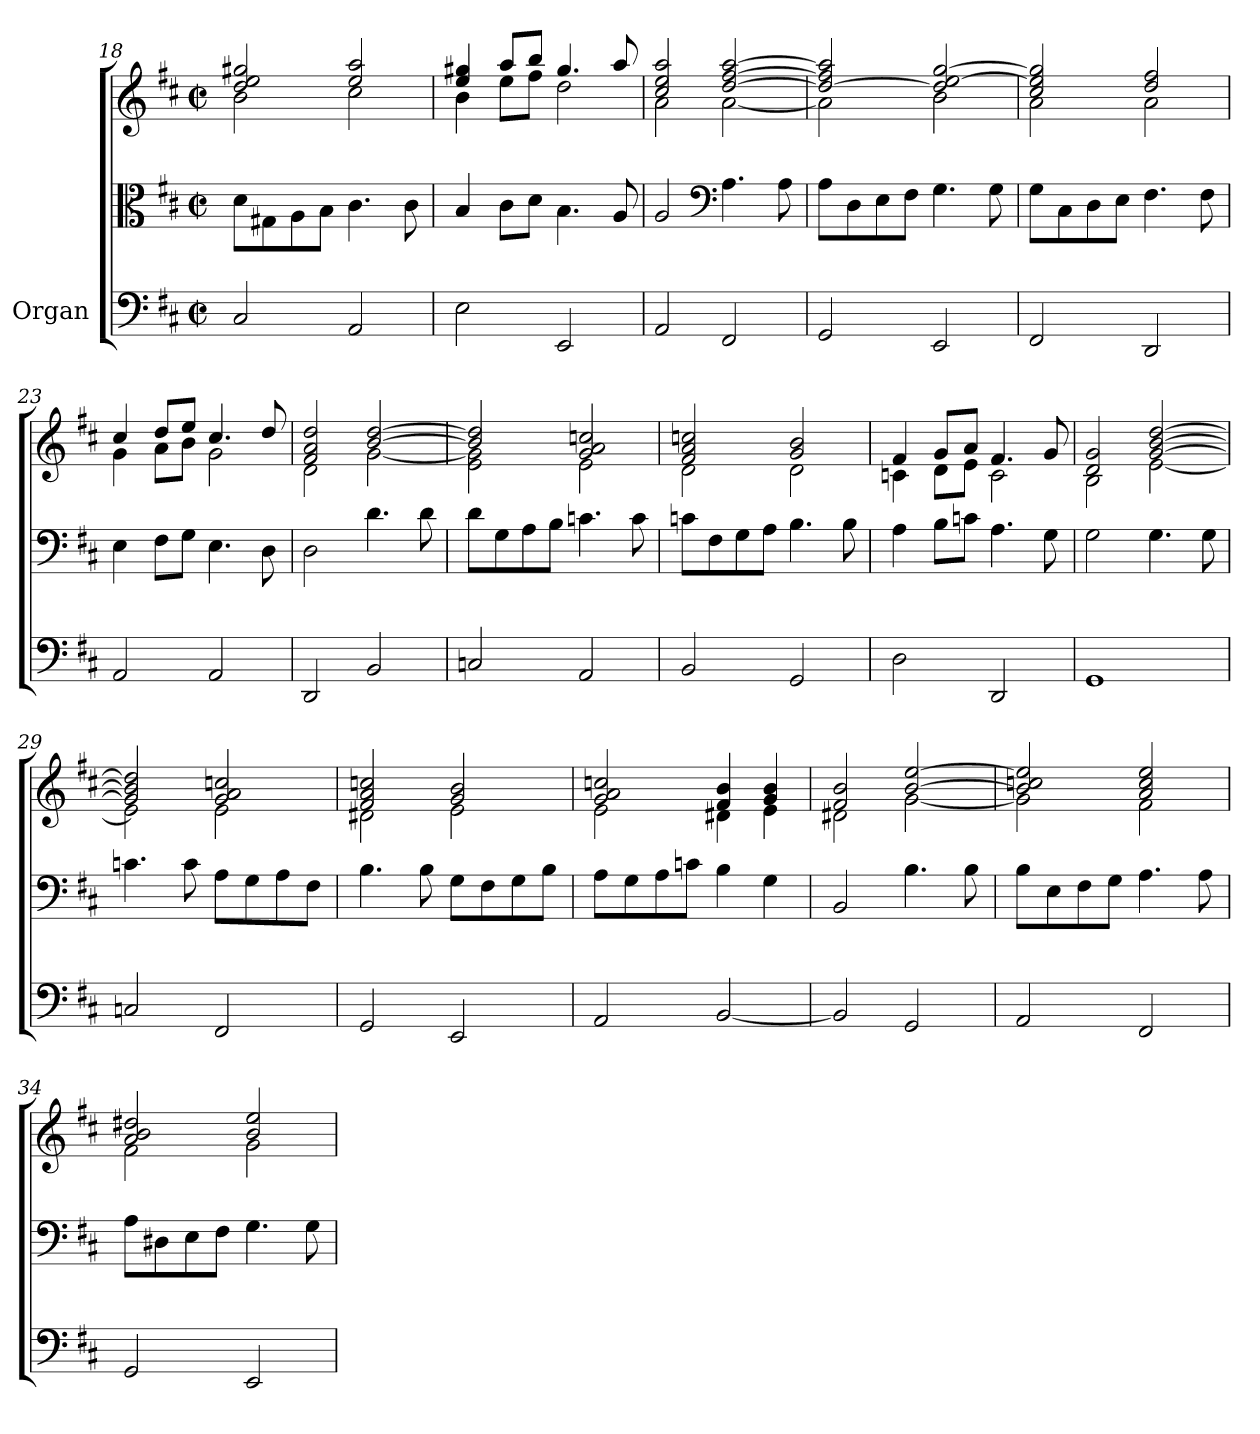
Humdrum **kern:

**kern	**kern	**kern
*part1	*part1	*part1
*staff3	*staff2	*staff1
*I"Organ	*	*
*clefF4	*clefC3	*clefG2
*k[f#c#]	*k[f#c#]	*k[f#c#]
*M4/4	*M4/4	*M4/4
*met(c|)	*met(c|)	*met(c|)
=18	=18	=18
*	*	*^
2C#/	8d\L	2dd/ 2ee/ 2gg#X/	2b\
.	8G#X\	.	.
.	8A\	.	.
.	8B\J	.	.
2AA/	4.c#\	2ee/ 2aa/	2cc#\
.	8c#\	.	.
=19	=19	=19	=19
2E\	4B/	4ee/ 4gg#X/	4b\
.	8c#\L	8aa/L	8ee\L
.	8d\J	8bb/J	8ff#\J
2EE/	4.B\	4.gg#/	2dd\
.	8A/	8aa/	.
=20	=20	=20	=20
2AA/	2A/	2cc#/ 2ee/ 2aa/	2a\
*	*clefF4	*	*
2FF#/	4.A\	[2dd/ [2ff#/ [2aa/	[2a\
.	8A\	.	.
=21	=21	=21	=21
2GG/	8A\L	2dd/_ 2ff#/] 2aa/]	2a\]
.	8D\	.	.
.	8E\	.	.
.	8F#\J	.	.
2EE/	4.G\	2dd/] [2ee/ [2gg/	2b\
.	8G\	.	.
!!LO:LB:g=z	!!
=22	=22	=22	=22
2FF#/	8G\L	2cc#/ 2ee/] 2gg/]	2a\
.	8C#\	.	.
.	8D\	.	.
.	8E\J	.	.
2DD/	4.F#\	2dd/ 2ff#/	2a\
.	8F#\	.	.
=23	=23	=23	=23
2AA/	4E\	4cc#/	4g\
.	8F#\L	8dd/L	8a\L
.	8G\J	8ee/J	8b\J
2AA/	4.E\	4.cc#/	2g\
.	8D\	8dd/	.
=24	=24	=24	=24
2DD/	2D\	2f#/ 2a/ 2dd/	2d\
2BB/	4.d\	[2b/ [2dd/	[2g\
.	8d\	.	.
=25	=25	=25	=25
2Cn/	8d\L	2b/] 2dd/]	2e\ 2g\]
.	8G\	.	.
.	8A\	.	.
.	8B\J	.	.
2AA/	4.cn\	2g/ 2a/ 2ccn/	2e\
.	8c\	.	.
=26	=26	=26	=26
2BB/	8cn\L	2f#/ 2a/ 2ccn/	2d\
.	8F#\	.	.
.	8G\	.	.
.	8A\J	.	.
2GG/	4.B\	2g/ 2b/	2d\
.	8B\	.	.
=27	=27	=27	=27
2D\	4A\	4f#/	4cn\
.	8B\L	8g/L	8d\L
.	8cn\J	8a/J	8e\J
2DD/	4.A\	4.f#/	2c\
.	8G\	8g/	.
=28	=28	=28	=28
1GG	2G\	2d/ 2g/	2B\
.	4.G\	[2g/ [2b/ [2dd/	[2e\
.	8G\	.	.
=29	=29	=29	=29
2Cn/	4.cn\	2g/] 2b/] 2dd/]	2e\]
.	8c\	.	.
2FF#/	8A\L	2g/ 2a/ 2ccn/	2e\
.	8G\	.	.
.	8A\	.	.
.	8F#\J	.	.
!!LO:PB:g=z	!!
=30	=30	=30	=30
2GG/	4.B\	2f#/ 2a/ 2ccn/	2d#X\
.	8B\	.	.
2EE/	8G\L	2g/ 2b/	2e\
.	8F#\	.	.
.	8G\	.	.
.	8B\J	.	.
=31	=31	=31	=31
2AA/	8A\L	2g/ 2a/ 2ccn/	2e\
.	8G\	.	.
.	8A\	.	.
.	8cn\J	.	.
[2BB/	4B\	4f#/ 4b/	4d#X\
.	4G\	4g/ 4b/	4e\
=32	=32	=32	=32
2BB/]	2BB/	2f#/ 2b/	2d#X\
2GG/	4.B\	[2b/ [2ee/	[2g\
.	8B\	.	.
=33	=33	=33	=33
2AA/	8B\L	2b/] 2ccn/ 2ee/]	2g\]
.	8E\	.	.
.	8F#\	.	.
.	8G\J	.	.
2FF#/	4.A\	2a/ 2cc/ 2ee/	2f#\
.	8A\	.	.
=34	=34	=34	=34
2GG/	8A\L	2a/ 2b/ 2dd#X/	2f#\
.	8D#X\	.	.
.	8E\	.	.
.	8F#\J	.	.
2EE/	4.G\	2b/ 2ee/	2g\
.	8G\	.	.
*	*	*v	*v
=	=	=
*-	*-	*-
